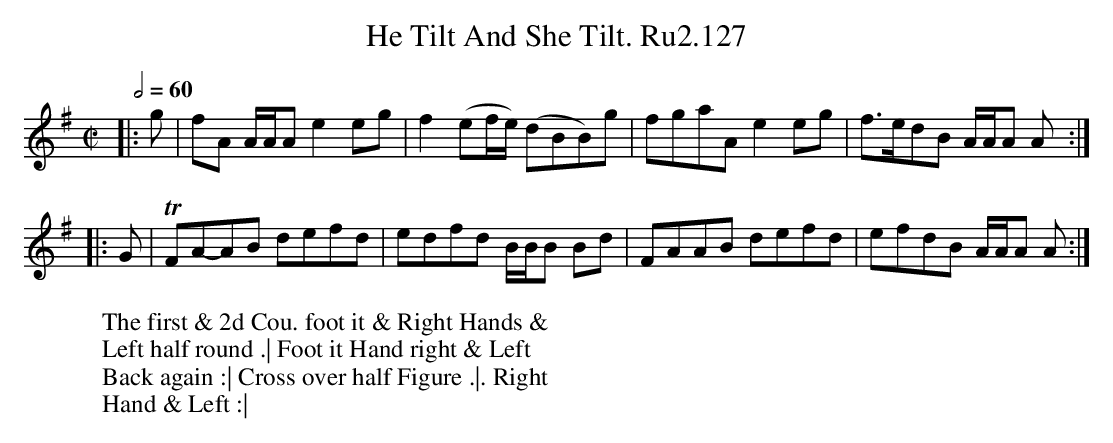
X:1
T:He Tilt And She Tilt. Ru2.127
M:C|
L:1/8
W:The first & 2d Cou. foot it & Right Hands &
W:Left half round .| Foot it Hand right & Left
W:Back again :| Cross over half Figure .|. Right
W:Hand & Left :|
Q:1/2=60
K:Ador
|:g | fA A/A/A e2eg | f2 (ef/e/) (dBB)g | fgaA e2eg | f>edB A/A/A A :|
|: G | TFA-AB defd | edfd B/B/B Bd | FAAB defd | efdB A/A/A A :|
